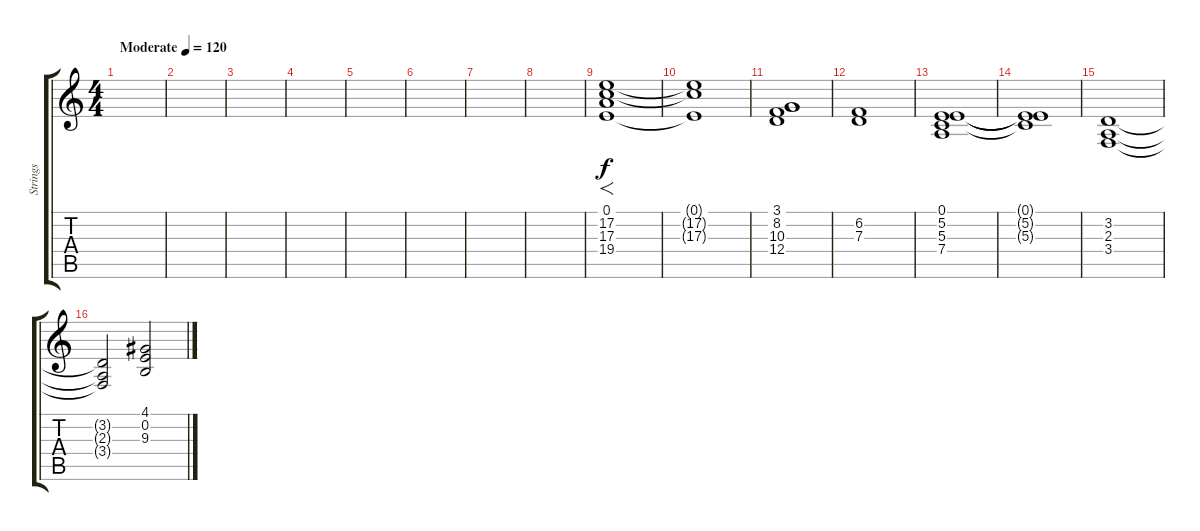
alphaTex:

\track ("Strings" "Strings") {instrument synthstrings2}
\staff {score tabs}
\tuning (E4 B3 G3 D3 A2 E2) {hide}
\ts (4 4)
\tempo (120 "Moderate")
\clef g2
\ks c
|
|
|
|
|
|
|
|
(0.1 17.2 17.3 19.4).1{f} |
(0.1{t} 17.2{t} 17.3{t}).1 |
(3.1 8.2 10.3 12.4).1 |
(6.2 7.3).1 |
(0.1 5.2 5.3 7.4).1 |
(0.1{t} 5.2{t} 5.3{t}).1 |
(3.2 2.3 3.4).1 |
(3.2{t} 2.3{t} 3.4{t}).2 (4.1 0.2 9.3).2
